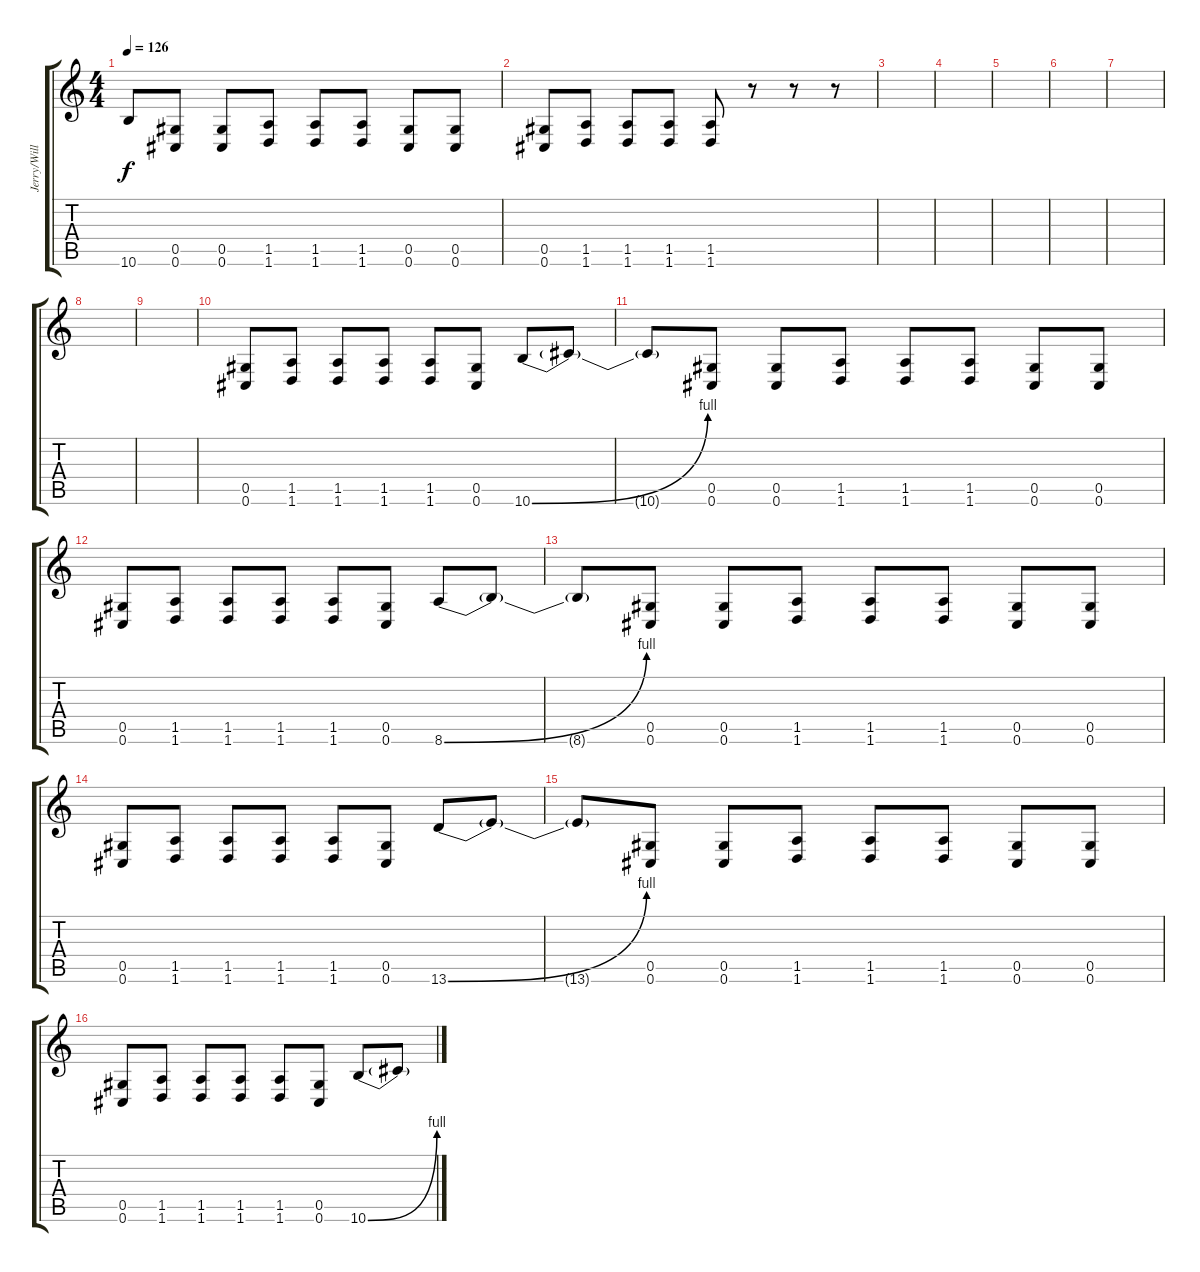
\track ("Jerry/Will" "Jerry/Will") {instrument overdrivenguitar}
\staff {score tabs}
\tuning (Eb4 Bb3 Gb3 Db3 Ab2 Db2) {hide}
\ts (4 4)
\tempo 126
\clef g2
\ks c
10.6{t}.8{dy f} (0.5 0.6).8 (0.5 0.6).8 (1.5 1.6).8 (1.5 1.6).8 (1.5 1.6).8 (0.5 0.6).8 (0.5 0.6).8 |
(0.5 0.6).8 (1.5 1.6).8 (1.5 1.6).8 (1.5 1.6).8 (1.5 1.6).8 r.8 r.8 r.8 |
|
|
|
|
|
|
|
(0.5 0.6).8 (1.5 1.6).8 (1.5 1.6).8 (1.5 1.6).8 (1.5 1.6).8 (0.5 0.6).8 10.6{be (bend 0 0 60 4)}.8 10.6{t}.8 |
10.6{t}.8 (0.5 0.6).8 (0.5 0.6).8 (1.5 1.6).8 (1.5 1.6).8 (1.5 1.6).8 (0.5 0.6).8 (0.5 0.6).8 |
(0.5 0.6).8 (1.5 1.6).8 (1.5 1.6).8 (1.5 1.6).8 (1.5 1.6).8 (0.5 0.6).8 8.6{be (bend 0 0 60 4)}.8 8.6{t}.8 |
8.6{t}.8 (0.5 0.6).8 (0.5 0.6).8 (1.5 1.6).8 (1.5 1.6).8 (1.5 1.6).8 (0.5 0.6).8 (0.5 0.6).8 |
(0.5 0.6).8 (1.5 1.6).8 (1.5 1.6).8 (1.5 1.6).8 (1.5 1.6).8 (0.5 0.6).8 13.6{be (bend 0 0 60 4)}.8 13.6{t}.8 |
13.6{t}.8 (0.5 0.6).8 (0.5 0.6).8 (1.5 1.6).8 (1.5 1.6).8 (1.5 1.6).8 (0.5 0.6).8 (0.5 0.6).8 |
(0.5 0.6).8 (1.5 1.6).8 (1.5 1.6).8 (1.5 1.6).8 (1.5 1.6).8 (0.5 0.6).8 10.6{be (bend 0 0 60 4)}.8 10.6{t}.8
